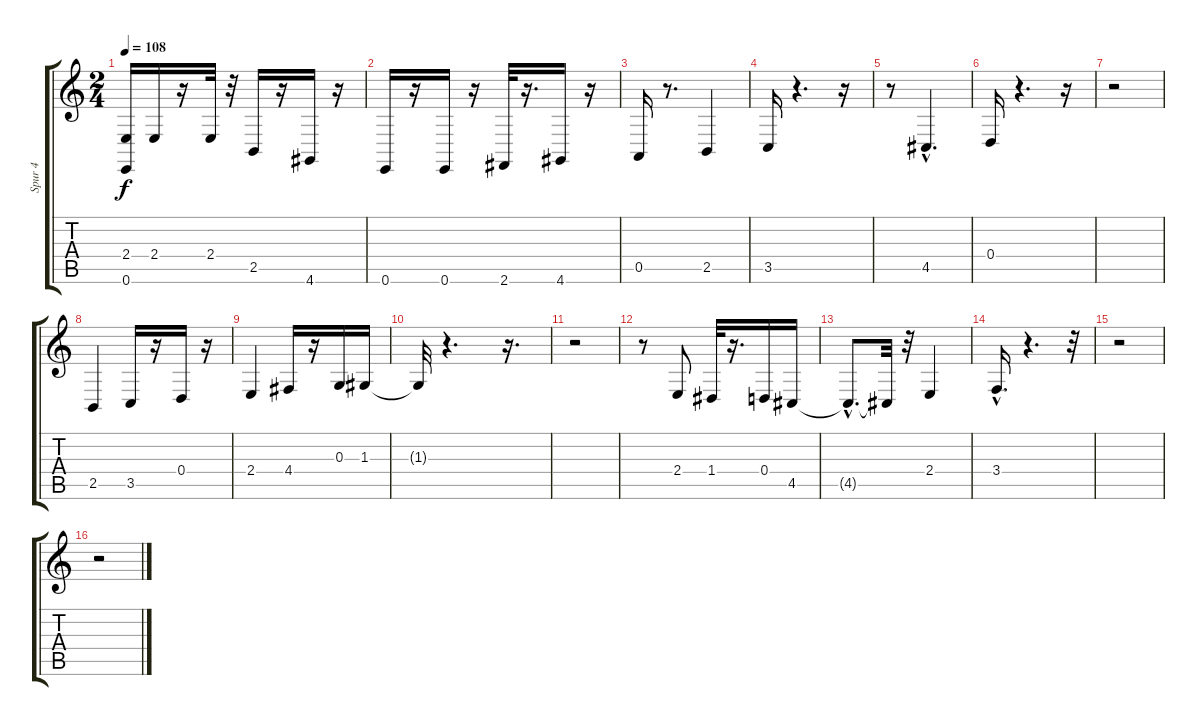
\track ("Spur 4" "Spur 4") {instrument trombone}
\staff {score tabs}
\tuning (E4 B3 G3 D3 A2 E2) {hide}
\ts (2 4)
\tempo 108
\clef g2
\ks c
(2.4 0.6).16{dy f} 2.4.16 r.16 2.4.32 r.32 2.5.16 r.16 4.6.16 r.16 |
0.6.16 r.16 0.6.16 r.16 2.6.32 r.16{d} 4.6.16 r.16 |
0.5.16 r.8{d} 2.5.4 |
3.5.16 r.4{d} r.16 |
r.8 4.5{hac}.4{d} |
0.4.16 r.4{d} r.16 |
r.2 |
2.5.4 3.5.16 r.16 0.4.16 r.16 |
2.4.4 4.4.16 r.16 0.3.16 1.3.16 |
1.3{t}.32 r.4{d} r.16{d} |
r.2 |
r.8 2.4.8 1.4.32 r.16{d} 0.4.16 4.5.16 |
4.5{hac t}.8{d} 4.5{t}.32 r.32 2.4.4 |
3.4{hac}.16{d} r.4{d} r.32 |
r.2 |
r.2
